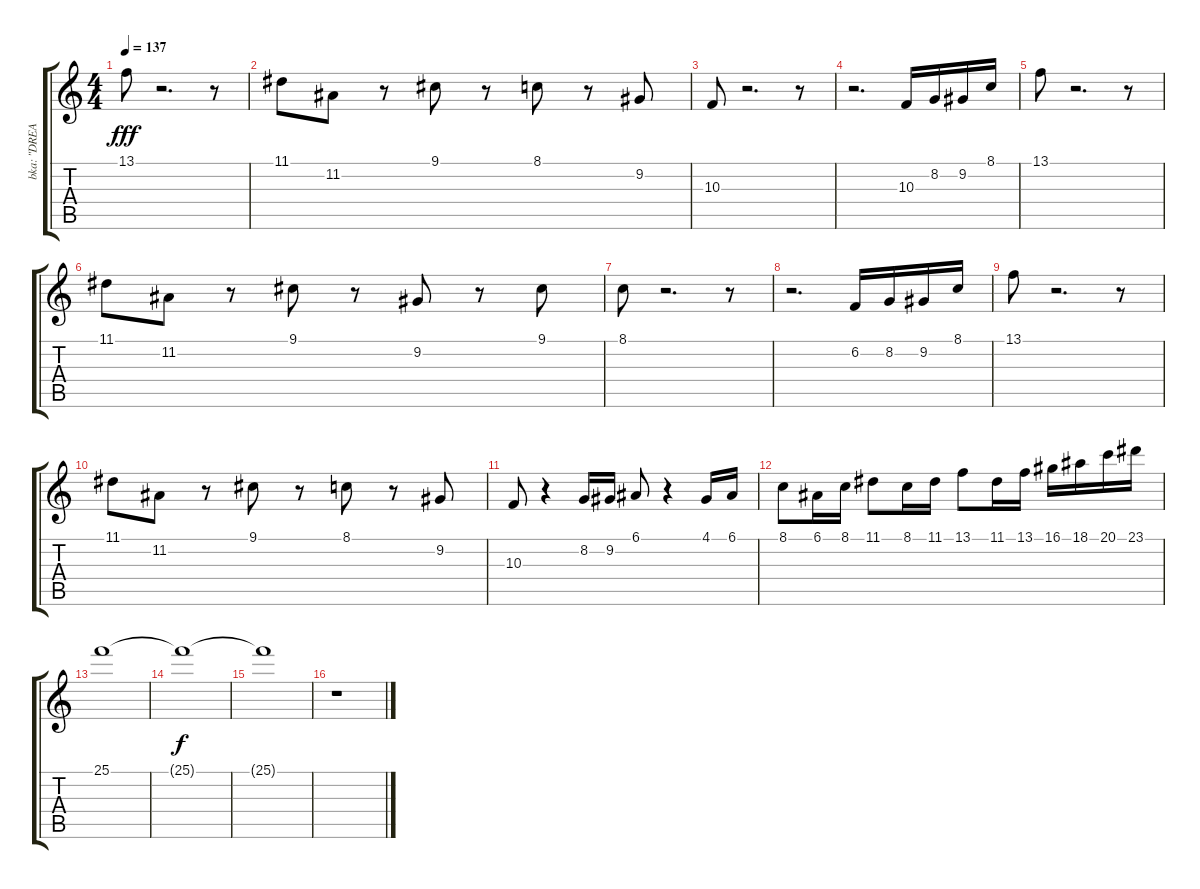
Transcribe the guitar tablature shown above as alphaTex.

\track ("bka: \"DREAMS\"" "bka: \"DREA") {instrument pad3polysynth}
\staff {score tabs}
\tuning (E4 B3 G3 D3 A2 E2) {hide}
\ts (4 4)
\tempo 137
\clef g2
\ks c
13.1.8{dy fff} r.2{d} r.8 |
11.1.8 11.2.8 r.8 9.1.8 r.8 8.1.8 r.8 9.2.8 |
10.3.8 r.2{d} r.8 |
r.2{d} 10.3.16 8.2.16 9.2.16 8.1.16 |
13.1.8 r.2{d} r.8 |
11.1.8 11.2.8 r.8 9.1.8 r.8 9.2.8 r.8 9.1.8 |
8.1.8 r.2{d} r.8 |
r.2{d} 6.2.16 8.2.16 9.2.16 8.1.16 |
13.1.8 r.2{d} r.8 |
11.1.8{volume 6} 11.2.8{volume 6} r.8 9.1.8{volume 7} r.8 8.1.8{volume 7} r.8 9.2.8{volume 8} |
10.3.8{volume 8} r.4 8.2.16{volume 8} 9.2.16{volume 8} 6.1.8 r.4 4.1.16{volume 9} 6.1.16{volume 9} |
8.1.8 6.1.16{volume 9} 8.1.16 11.1.8{volume 10} 8.1.16{volume 10} 11.1.16{volume 10} 13.1.8 11.1.16{volume 10} 13.1.16 16.1.16{volume 10} 18.1.16 20.1.16{volume 10} 23.1.16{volume 10} |
25.1.1 |
25.1{t}.1{dy f} |
25.1{t}.1 |
r.1
